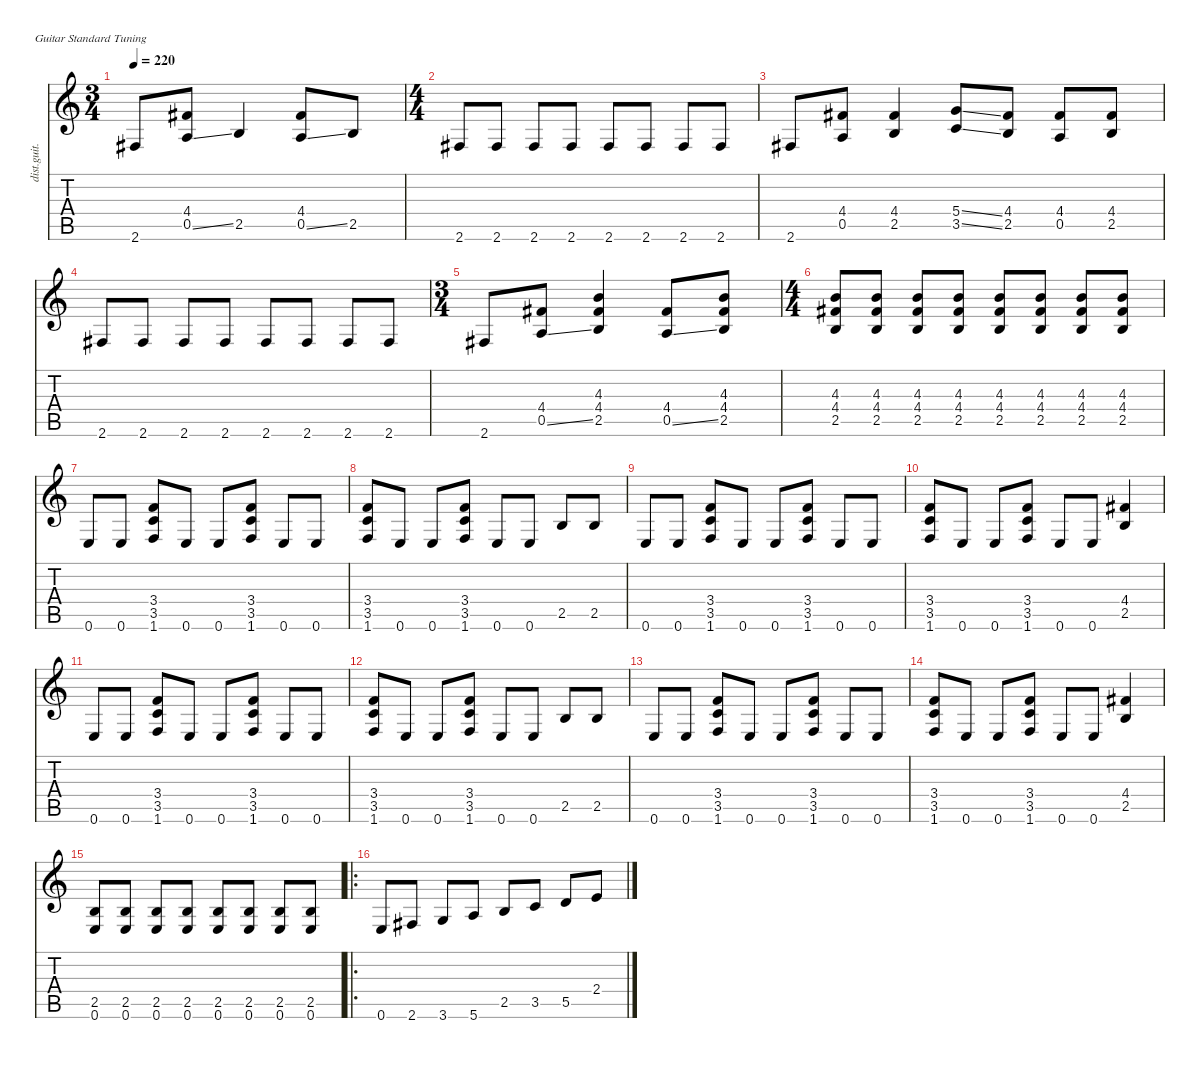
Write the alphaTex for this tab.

\defaultSystemsLayout 4
\hideDynamics
\bracketExtendMode nobrackets
\track ("Hetfield" "dist.guit.") {instrument distortionguitar}
\staff {score tabs}
\tuning (E4 B3 G3 D3 A2 E2)
\ts (3 4)
\tempo 220
\clef g2
\ks c
2.6{acc #}.8{dy f beam Up} (4.4{acc #} 0.5{ss}).8{beam Up} 2.5.4{beam Up} (4.4{acc #} 0.5{ss}).8{beam Up} 2.5.8{beam Up} |
\ts (4 4)
2.6{acc #}.8{beam Up} 2.6{acc #}.8{beam Up} 2.6{acc #}.8{beam Up} 2.6{acc #}.8{beam Up} 2.6{acc #}.8{beam Up} 2.6{acc #}.8{beam Up} 2.6{acc #}.8{beam Up} 2.6{acc #}.8{beam Up} |
2.6{acc #}.8{beam Up} (4.4{acc #} 0.5).8{beam Up} (4.4{acc #} 2.5).4{beam Up} (5.4{ss} 3.5{ss}).8{beam Up} (4.4{acc #} 2.5).8{beam Up} (4.4{acc #} 0.5).8{beam Up} (4.4{acc #} 2.5).8{beam Up} |
2.6{acc #}.8{beam Up} 2.6{acc #}.8{beam Up} 2.6{acc #}.8{beam Up} 2.6{acc #}.8{beam Up} 2.6{acc #}.8{beam Up} 2.6{acc #}.8{beam Up} 2.6{acc #}.8{beam Up} 2.6{acc #}.8{beam Up} |
\ts (3 4)
2.6{acc #}.8{beam Up} (4.4{acc #} 0.5{ss}).8{beam Up} (4.3 4.4{acc #} 2.5).4{beam Up} (4.4{acc #} 0.5{ss}).8{beam Up} (4.3 4.4{acc #} 2.5).8{beam Up} |
\ts (4 4)
(4.3 4.4{acc #} 2.5).8{beam Up} (4.3 4.4{acc #} 2.5).8{beam Up} (4.3 4.4{acc #} 2.5).8{beam Up} (4.3 4.4{acc #} 2.5).8{beam Up} (4.3 4.4{acc #} 2.5).8{beam Up} (4.3 4.4{acc #} 2.5).8{beam Up} (4.3 4.4{acc #} 2.5).8{beam Up} (4.3 4.4{acc #} 2.5).8{beam Up} |
0.6.8{beam Up} 0.6.8{beam Up} (3.4 3.5 1.6).8{beam Up} 0.6.8{beam Up} 0.6.8{beam Up} (3.4 3.5 1.6).8{beam Up} 0.6.8{beam Up} 0.6.8{beam Up} |
(3.4 3.5 1.6).8{beam Up} 0.6.8{beam Up} 0.6.8{beam Up} (3.4 3.5 1.6).8{beam Up} 0.6.8{beam Up} 0.6.8{beam Up} 2.5.8{beam Up} 2.5.8{beam Up} |
0.6.8{beam Up} 0.6.8{beam Up} (3.4 3.5 1.6).8{beam Up} 0.6.8{beam Up} 0.6.8{beam Up} (3.4 3.5 1.6).8{beam Up} 0.6.8{beam Up} 0.6.8{beam Up} |
(3.4 3.5 1.6).8{beam Up} 0.6.8{beam Up} 0.6.8{beam Up} (3.4 3.5 1.6).8{beam Up} 0.6.8{beam Up} 0.6.8{beam Up} (4.4{acc #} 2.5).4{beam Up} |
0.6.8{beam Up} 0.6.8{beam Up} (3.4 3.5 1.6).8{beam Up} 0.6.8{beam Up} 0.6.8{beam Up} (3.4 3.5 1.6).8{beam Up} 0.6.8{beam Up} 0.6.8{beam Up} |
(3.4 3.5 1.6).8{beam Up} 0.6.8{beam Up} 0.6.8{beam Up} (3.4 3.5 1.6).8{beam Up} 0.6.8{beam Up} 0.6.8{beam Up} 2.5.8{beam Up} 2.5.8{beam Up} |
0.6.8{beam Up} 0.6.8{beam Up} (3.4 3.5 1.6).8{beam Up} 0.6.8{beam Up} 0.6.8{beam Up} (3.4 3.5 1.6).8{beam Up} 0.6.8{beam Up} 0.6.8{beam Up} |
(3.4 3.5 1.6).8{beam Up} 0.6.8{beam Up} 0.6.8{beam Up} (3.4 3.5 1.6).8{beam Up} 0.6.8{beam Up} 0.6.8{beam Up} (4.4{acc #} 2.5).4{beam Up} |
(2.5 0.6).8{beam Up} (2.5 0.6).8{beam Up} (2.5 0.6).8{beam Up} (2.5 0.6).8{beam Up} (2.5 0.6).8{beam Up} (2.5 0.6).8{beam Up} (2.5 0.6).8{beam Up} (2.5 0.6).8{beam Up} |
\ro
0.6.8{beam Up} 2.6{acc #}.8{beam Up} 3.6.8{beam Up} 5.6.8{beam Up} 2.5.8{beam Up} 3.5.8{beam Up} 5.5.8{beam Up} 2.4.8{beam Up}
